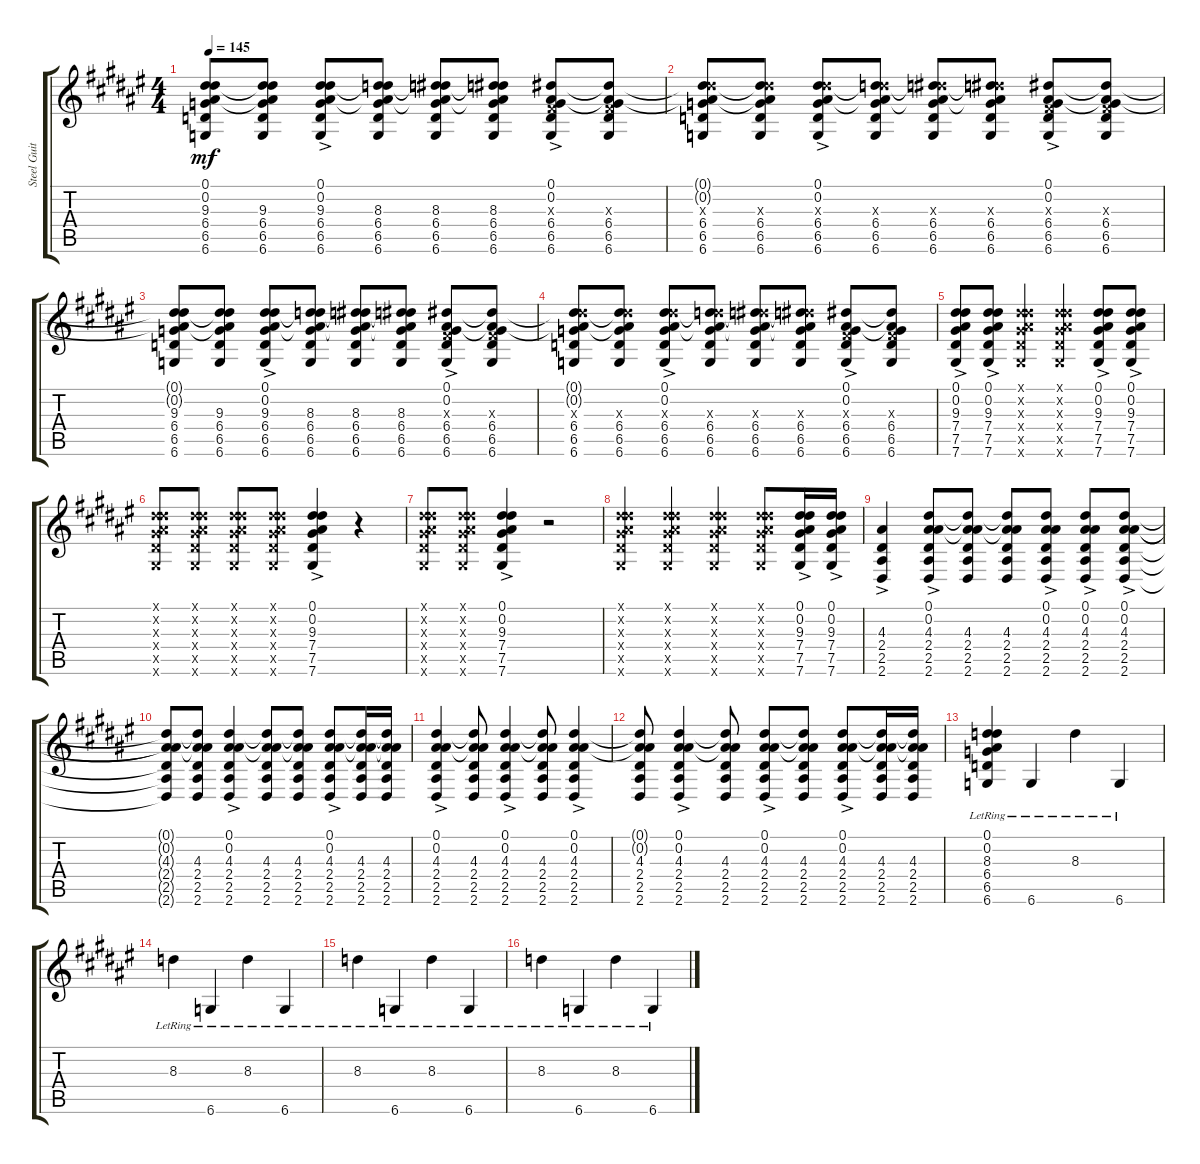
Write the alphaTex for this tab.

\track ("Steel Guitar" "Steel Guit") {instrument acousticguitarsteel}
\staff {score tabs}
\tuning (Eb4 Bb3 Gb3 Db3 Ab2 Db2) {hide}
\ts (4 4)
\tempo 145
\clef g2
\ks f#
(0.1{t} 0.2{t} 9.3 6.4 6.5 6.6).8{dy mf} (0.1{t} 0.2{t} 9.3 6.4 6.5 6.6).8 (0.1{ac} 0.2{ac} 9.3{ac} 6.4{ac} 6.5{ac} 6.6{ac}).8 (0.1{t} 0.2{t} 8.3 6.4 6.5 6.6).8 (0.1{t} 0.2{t} 8.3 6.4 6.5 6.6).8 (0.1{t} 0.2{t} 8.3 6.4 6.5 6.6).8 (0.1{ac} 0.2{ac} 0.3{ac x} 6.4{ac} 6.5{ac} 6.6{ac}).8 (0.1{t} 0.2{t} 0.3{x} 6.4 6.5 6.6).8 |
(0.1{t} 0.2{t} 9.3{x} 6.4 6.5 6.6).8 (0.1{t} 0.2{t} 9.3{x} 6.4 6.5 6.6).8 (0.1{ac} 0.2{ac} 9.3{ac x} 6.4{ac} 6.5{ac} 6.6{ac}).8 (0.1{t} 0.2{t} 8.3{x} 6.4 6.5 6.6).8 (0.1{t} 0.2{t} 8.3{x} 6.4 6.5 6.6).8 (0.1{t} 0.2{t} 8.3{x} 6.4 6.5 6.6).8 (0.1{ac} 0.2{ac} 0.3{ac x} 6.4{ac} 6.5{ac} 6.6{ac}).8 (0.1{t} 0.2{t} 0.3{x} 6.4 6.5 6.6).8 |
(0.1{t} 0.2{t} 9.3 6.4 6.5 6.6).8 (0.1{t} 0.2{t} 9.3 6.4 6.5 6.6).8 (0.1{ac} 0.2{ac} 9.3{ac} 6.4{ac} 6.5{ac} 6.6{ac}).8 (0.1{t} 0.2{t} 8.3 6.4 6.5 6.6).8 (0.1{t} 0.2{t} 8.3 6.4 6.5 6.6).8 (0.1{t} 0.2{t} 8.3 6.4 6.5 6.6).8 (0.1{ac} 0.2{ac} 0.3{ac x} 6.4{ac} 6.5{ac} 6.6{ac}).8 (0.1{t} 0.2{t} 0.3{x} 6.4 6.5 6.6).8 |
(0.1{t} 0.2{t} 9.3{x} 6.4 6.5 6.6).8 (0.1{t} 0.2{t} 9.3{x} 6.4 6.5 6.6).8 (0.1{ac} 0.2{ac} 9.3{ac x} 6.4{ac} 6.5{ac} 6.6{ac}).8 (0.1{t} 0.2{t} 8.3{x} 6.4 6.5 6.6).8 (0.1{t} 0.2{t} 8.3{x} 6.4 6.5 6.6).8 (0.1{t} 0.2{t} 8.3{x} 6.4 6.5 6.6).8 (0.1{ac} 0.2{ac} 0.3{ac x} 6.4{ac} 6.5{ac} 6.6{ac}).8 (0.1{t} 0.2{t} 0.3{x} 6.4 6.5 6.6).8 |
(0.1{ac} 0.2{ac} 9.3{ac} 7.4{ac} 7.5{ac} 7.6{ac}).8 (0.1{ac} 0.2{ac} 9.3{ac} 7.4{ac} 7.5{ac} 7.6{ac}).8 (0.1{x} 0.2{x} 9.3{x} 7.4{x} 7.5{x} 7.6{x}).4 (0.1{x} 0.2{x} 9.3{x} 7.4{x} 7.5{x} 7.6{x}).4 (0.1{ac} 0.2{ac} 9.3{ac} 7.4{ac} 7.5{ac} 7.6{ac}).8 (0.1{ac} 0.2{ac} 9.3{ac} 7.4{ac} 7.5{ac} 7.6{ac}).8 |
(0.1{x} 0.2{x} 9.3{x} 7.4{x} 7.5{x} 7.6{x}).8 (0.1{x} 0.2{x} 9.3{x} 7.4{x} 7.5{x} 7.6{x}).8 (0.1{x} 0.2{x} 9.3{x} 7.4{x} 7.5{x} 7.6{x}).8 (0.1{x} 0.2{x} 9.3{x} 7.4{x} 7.5{x} 7.6{x}).8 (0.1{ac} 0.2{ac} 9.3{ac} 7.4{ac} 7.5{ac} 7.6{ac}).4 r.4 |
(0.1{x} 0.2{x} 9.3{x} 7.4{x} 7.5{x} 7.6{x}).8 (0.1{x} 0.2{x} 9.3{x} 7.4{x} 7.5{x} 7.6{x}).8 (0.1{ac} 0.2{ac} 9.3{ac} 7.4{ac} 7.5{ac} 7.6{ac}).4 r.2 |
(0.1{x} 0.2{x} 9.3{x} 7.4{x} 7.5{x} 7.6{x}).4 (0.1{x} 0.2{x} 9.3{x} 7.4{x} 7.5{x} 7.6{x}).4 (0.1{x} 0.2{x} 9.3{x} 7.4{x} 7.5{x} 7.6{x}).4 (0.1{x} 0.2{x} 9.3{x} 7.4{x} 7.5{x} 7.6{x}).8 (0.1{ac} 0.2{ac} 9.3{ac} 7.4{ac} 7.5{ac} 7.6{ac}).16 (0.1{ac} 0.2{ac} 9.3{ac} 7.4{ac} 7.5{ac} 7.6{ac}).16 |
(4.3{ac} 2.4{ac} 2.5{ac} 2.6).4 (0.1{ac} 0.2{ac} 4.3{ac} 2.4{ac} 2.5{ac} 2.6{ac}).8 (0.1{t} 0.2{t} 4.3 2.4 2.5 2.6).8 (0.1{t} 0.2{t} 4.3 2.4 2.5 2.6).8 (0.1{ac} 0.2{ac} 4.3{ac} 2.4{ac} 2.5{ac} 2.6{ac}).8 (0.1{ac} 0.2{ac} 4.3{ac} 2.4{ac} 2.5{ac} 2.6{ac}).8 (0.1{ac} 0.2{ac} 4.3{ac} 2.4{ac} 2.5{ac} 2.6{ac}).8 |
(0.1{t} 0.2{t} 4.3{t} 2.4{t} 2.5{t} 2.6{t}).8 (0.1{t} 0.2{t} 4.3 2.4 2.5 2.6).8 (0.1{ac} 0.2{ac} 4.3{ac} 2.4{ac} 2.5{ac} 2.6{ac}).4 (0.1{t} 0.2{t} 4.3 2.4 2.5 2.6).8 (0.1{t} 0.2{t} 4.3 2.4 2.5 2.6).8 (0.1{ac} 0.2{ac} 4.3{ac} 2.4{ac} 2.5{ac} 2.6{ac}).8 (0.1{t} 0.2{t} 4.3 2.4 2.5 2.6).16 (0.1{t} 0.2{t} 4.3 2.4 2.5 2.6).16 |
(0.1{ac} 0.2{ac} 4.3{ac} 2.4{ac} 2.5{ac} 2.6{ac}).4 (0.1{t} 0.2{t} 4.3 2.4 2.5 2.6).8 (0.1{ac} 0.2{ac} 4.3{ac} 2.4{ac} 2.5{ac} 2.6{ac}).4 (0.1{t} 0.2{t} 4.3 2.4 2.5 2.6).8 (0.1{ac} 0.2{ac} 4.3{ac} 2.4{ac} 2.5{ac} 2.6{ac}).4 |
(0.1{t} 0.2{t} 4.3 2.4 2.5 2.6).8 (0.1{ac} 0.2{ac} 4.3{ac} 2.4{ac} 2.5{ac} 2.6{ac}).4 (0.1{t} 0.2{t} 4.3 2.4 2.5 2.6).8 (0.1{ac} 0.2{ac} 4.3{ac} 2.4{ac} 2.5{ac} 2.6{ac}).8 (0.1{t} 0.2{t} 4.3 2.4 2.5 2.6).8 (0.1{ac} 0.2{ac} 4.3{ac} 2.4{ac} 2.5{ac} 2.6{ac}).8 (0.1{t} 0.2{t} 4.3 2.4 2.5 2.6).16 (0.1{t} 0.2{t} 4.3 2.4 2.5 2.6).16 |
(0.1{lr} 0.2{lr} 8.3{lr} 6.4{lr} 6.5{lr} 6.6{lr}).4 6.6{lr}.4 8.3{lr}.4 6.6{lr}.4 |
8.3{lr}.4 6.6{lr}.4 8.3{lr}.4 6.6{lr}.4 |
8.3{lr}.4 6.6{lr}.4 8.3{lr}.4 6.6{lr}.4 |
8.3{lr}.4 6.6{lr}.4 8.3{lr}.4 6.6{lr}.4
